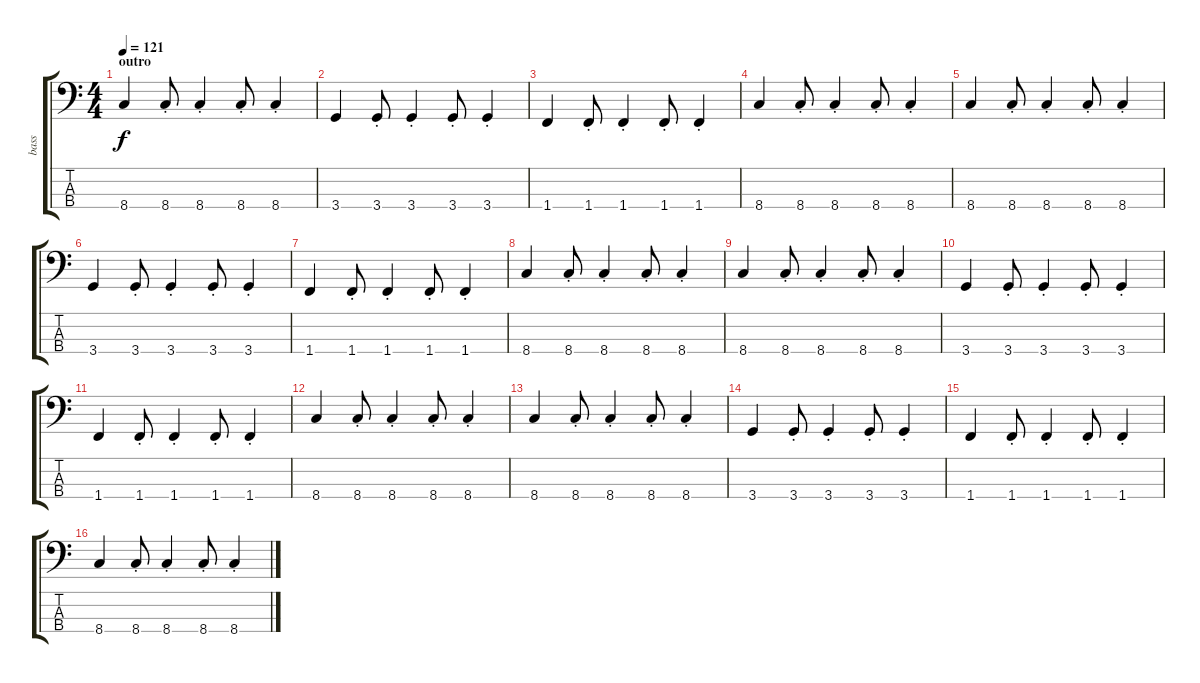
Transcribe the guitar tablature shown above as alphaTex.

\track ("bass" "bass") {instrument fretlessbass}
\staff {score tabs}
\tuning (G2 D2 A1 E1) {hide}
\ts (4 4)
\section ("" "outro")
\tempo 121
\clef f4
\ks c
8.4.4{dy f} 8.4{st}.8 8.4{st}.4 8.4{st}.8 8.4{st}.4 |
3.4.4 3.4{st}.8 3.4{st}.4 3.4{st}.8 3.4{st}.4 |
1.4.4 1.4{st}.8 1.4{st}.4 1.4{st}.8 1.4{st}.4 |
8.4.4 8.4{st}.8 8.4{st}.4 8.4{st}.8 8.4{st}.4 |
8.4.4 8.4{st}.8 8.4{st}.4 8.4{st}.8 8.4{st}.4 |
3.4.4 3.4{st}.8 3.4{st}.4 3.4{st}.8 3.4{st}.4 |
1.4.4 1.4{st}.8 1.4{st}.4 1.4{st}.8 1.4{st}.4 |
8.4.4 8.4{st}.8 8.4{st}.4 8.4{st}.8 8.4{st}.4 |
8.4.4 8.4{st}.8 8.4{st}.4 8.4{st}.8 8.4{st}.4 |
3.4.4 3.4{st}.8 3.4{st}.4 3.4{st}.8 3.4{st}.4 |
1.4.4 1.4{st}.8 1.4{st}.4 1.4{st}.8 1.4{st}.4 |
8.4.4 8.4{st}.8 8.4{st}.4 8.4{st}.8 8.4{st}.4 |
8.4.4 8.4{st}.8 8.4{st}.4 8.4{st}.8 8.4{st}.4 |
3.4.4 3.4{st}.8 3.4{st}.4 3.4{st}.8 3.4{st}.4 |
1.4.4 1.4{st}.8 1.4{st}.4 1.4{st}.8 1.4{st}.4 |
8.4.4 8.4{st}.8 8.4{st}.4 8.4{st}.8 8.4{st}.4
